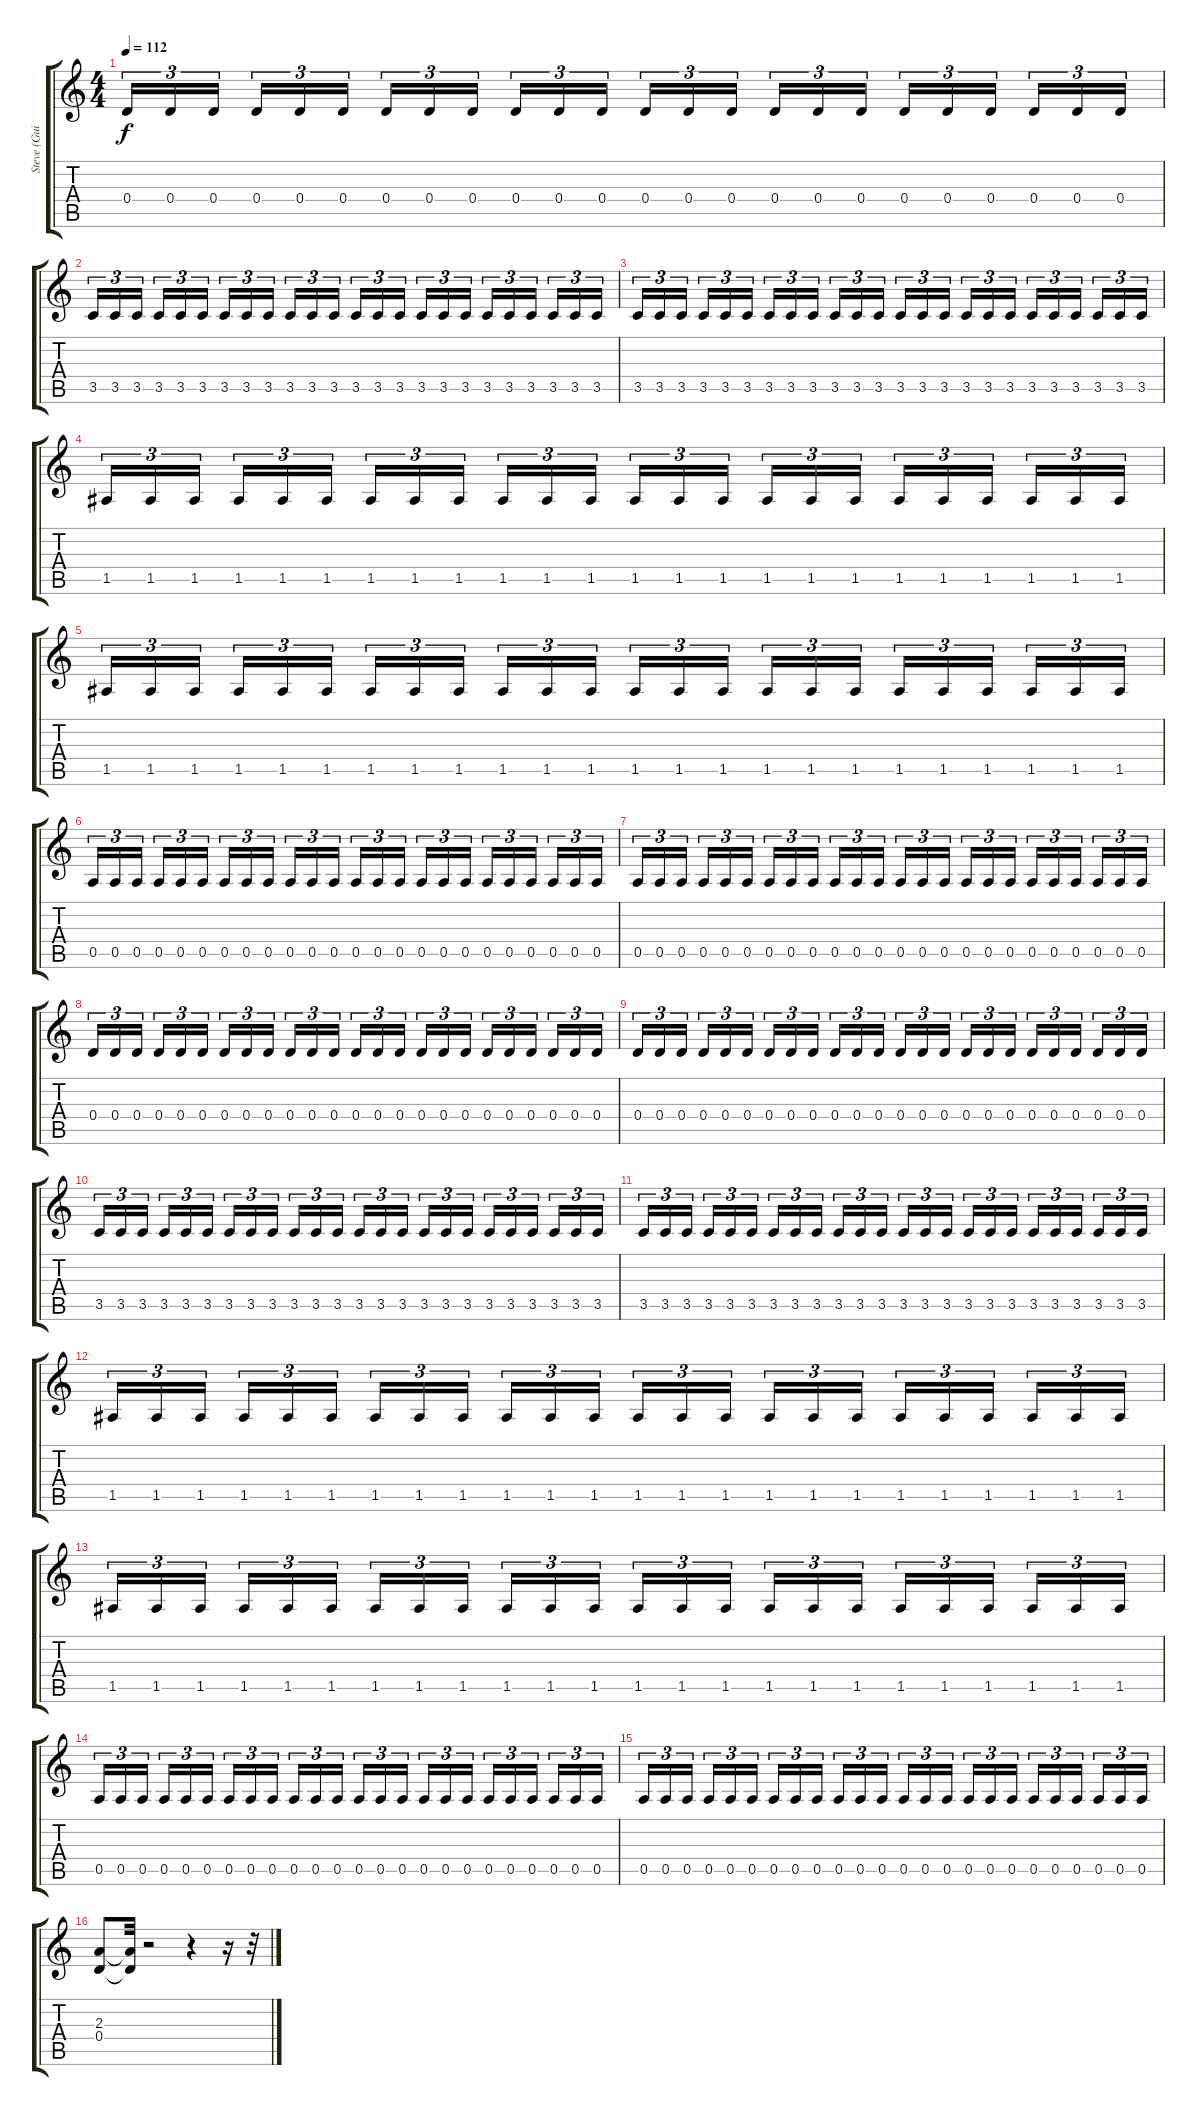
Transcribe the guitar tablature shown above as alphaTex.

\track ("Steve (Guitar)" "Steve (Gui") {instrument distortionguitar}
\staff {score tabs}
\tuning (E4 B3 G3 D3 A2 E2) {hide}
\ts (4 4)
\tempo 112
\clef g2
\ks c
0.4.16{tu (3 2) dy f} 0.4.16{tu (3 2)} 0.4.16{tu (3 2)} 0.4.16{tu (3 2)} 0.4.16{tu (3 2)} 0.4.16{tu (3 2)} 0.4.16{tu (3 2)} 0.4.16{tu (3 2)} 0.4.16{tu (3 2)} 0.4.16{tu (3 2)} 0.4.16{tu (3 2)} 0.4.16{tu (3 2)} 0.4.16{tu (3 2)} 0.4.16{tu (3 2)} 0.4.16{tu (3 2)} 0.4.16{tu (3 2)} 0.4.16{tu (3 2)} 0.4.16{tu (3 2)} 0.4.16{tu (3 2)} 0.4.16{tu (3 2)} 0.4.16{tu (3 2)} 0.4.16{tu (3 2)} 0.4.16{tu (3 2)} 0.4.16{tu (3 2)} |
3.5.16{tu (3 2)} 3.5.16{tu (3 2)} 3.5.16{tu (3 2)} 3.5.16{tu (3 2)} 3.5.16{tu (3 2)} 3.5.16{tu (3 2)} 3.5.16{tu (3 2)} 3.5.16{tu (3 2)} 3.5.16{tu (3 2)} 3.5.16{tu (3 2)} 3.5.16{tu (3 2)} 3.5.16{tu (3 2)} 3.5.16{tu (3 2)} 3.5.16{tu (3 2)} 3.5.16{tu (3 2)} 3.5.16{tu (3 2)} 3.5.16{tu (3 2)} 3.5.16{tu (3 2)} 3.5.16{tu (3 2)} 3.5.16{tu (3 2)} 3.5.16{tu (3 2)} 3.5.16{tu (3 2)} 3.5.16{tu (3 2)} 3.5.16{tu (3 2)} |
3.5.16{tu (3 2)} 3.5.16{tu (3 2)} 3.5.16{tu (3 2)} 3.5.16{tu (3 2)} 3.5.16{tu (3 2)} 3.5.16{tu (3 2)} 3.5.16{tu (3 2)} 3.5.16{tu (3 2)} 3.5.16{tu (3 2)} 3.5.16{tu (3 2)} 3.5.16{tu (3 2)} 3.5.16{tu (3 2)} 3.5.16{tu (3 2)} 3.5.16{tu (3 2)} 3.5.16{tu (3 2)} 3.5.16{tu (3 2)} 3.5.16{tu (3 2)} 3.5.16{tu (3 2)} 3.5.16{tu (3 2)} 3.5.16{tu (3 2)} 3.5.16{tu (3 2)} 3.5.16{tu (3 2)} 3.5.16{tu (3 2)} 3.5.16{tu (3 2)} |
1.5.16{tu (3 2)} 1.5.16{tu (3 2)} 1.5.16{tu (3 2)} 1.5.16{tu (3 2)} 1.5.16{tu (3 2)} 1.5.16{tu (3 2)} 1.5.16{tu (3 2)} 1.5.16{tu (3 2)} 1.5.16{tu (3 2)} 1.5.16{tu (3 2)} 1.5.16{tu (3 2)} 1.5.16{tu (3 2)} 1.5.16{tu (3 2)} 1.5.16{tu (3 2)} 1.5.16{tu (3 2)} 1.5.16{tu (3 2)} 1.5.16{tu (3 2)} 1.5.16{tu (3 2)} 1.5.16{tu (3 2)} 1.5.16{tu (3 2)} 1.5.16{tu (3 2)} 1.5.16{tu (3 2)} 1.5.16{tu (3 2)} 1.5.16{tu (3 2)} |
1.5.16{tu (3 2)} 1.5.16{tu (3 2)} 1.5.16{tu (3 2)} 1.5.16{tu (3 2)} 1.5.16{tu (3 2)} 1.5.16{tu (3 2)} 1.5.16{tu (3 2)} 1.5.16{tu (3 2)} 1.5.16{tu (3 2)} 1.5.16{tu (3 2)} 1.5.16{tu (3 2)} 1.5.16{tu (3 2)} 1.5.16{tu (3 2)} 1.5.16{tu (3 2)} 1.5.16{tu (3 2)} 1.5.16{tu (3 2)} 1.5.16{tu (3 2)} 1.5.16{tu (3 2)} 1.5.16{tu (3 2)} 1.5.16{tu (3 2)} 1.5.16{tu (3 2)} 1.5.16{tu (3 2)} 1.5.16{tu (3 2)} 1.5.16{tu (3 2)} |
0.5.16{tu (3 2)} 0.5.16{tu (3 2)} 0.5.16{tu (3 2)} 0.5.16{tu (3 2)} 0.5.16{tu (3 2)} 0.5.16{tu (3 2)} 0.5.16{tu (3 2)} 0.5.16{tu (3 2)} 0.5.16{tu (3 2)} 0.5.16{tu (3 2)} 0.5.16{tu (3 2)} 0.5.16{tu (3 2)} 0.5.16{tu (3 2)} 0.5.16{tu (3 2)} 0.5.16{tu (3 2)} 0.5.16{tu (3 2)} 0.5.16{tu (3 2)} 0.5.16{tu (3 2)} 0.5.16{tu (3 2)} 0.5.16{tu (3 2)} 0.5.16{tu (3 2)} 0.5.16{tu (3 2)} 0.5.16{tu (3 2)} 0.5.16{tu (3 2)} |
0.5.16{tu (3 2)} 0.5.16{tu (3 2)} 0.5.16{tu (3 2)} 0.5.16{tu (3 2)} 0.5.16{tu (3 2)} 0.5.16{tu (3 2)} 0.5.16{tu (3 2)} 0.5.16{tu (3 2)} 0.5.16{tu (3 2)} 0.5.16{tu (3 2)} 0.5.16{tu (3 2)} 0.5.16{tu (3 2)} 0.5.16{tu (3 2)} 0.5.16{tu (3 2)} 0.5.16{tu (3 2)} 0.5.16{tu (3 2)} 0.5.16{tu (3 2)} 0.5.16{tu (3 2)} 0.5.16{tu (3 2)} 0.5.16{tu (3 2)} 0.5.16{tu (3 2)} 0.5.16{tu (3 2)} 0.5.16{tu (3 2)} 0.5.16{tu (3 2)} |
0.4.16{tu (3 2)} 0.4.16{tu (3 2)} 0.4.16{tu (3 2)} 0.4.16{tu (3 2)} 0.4.16{tu (3 2)} 0.4.16{tu (3 2)} 0.4.16{tu (3 2)} 0.4.16{tu (3 2)} 0.4.16{tu (3 2)} 0.4.16{tu (3 2)} 0.4.16{tu (3 2)} 0.4.16{tu (3 2)} 0.4.16{tu (3 2)} 0.4.16{tu (3 2)} 0.4.16{tu (3 2)} 0.4.16{tu (3 2)} 0.4.16{tu (3 2)} 0.4.16{tu (3 2)} 0.4.16{tu (3 2)} 0.4.16{tu (3 2)} 0.4.16{tu (3 2)} 0.4.16{tu (3 2)} 0.4.16{tu (3 2)} 0.4.16{tu (3 2)} |
0.4.16{tu (3 2)} 0.4.16{tu (3 2)} 0.4.16{tu (3 2)} 0.4.16{tu (3 2)} 0.4.16{tu (3 2)} 0.4.16{tu (3 2)} 0.4.16{tu (3 2)} 0.4.16{tu (3 2)} 0.4.16{tu (3 2)} 0.4.16{tu (3 2)} 0.4.16{tu (3 2)} 0.4.16{tu (3 2)} 0.4.16{tu (3 2)} 0.4.16{tu (3 2)} 0.4.16{tu (3 2)} 0.4.16{tu (3 2)} 0.4.16{tu (3 2)} 0.4.16{tu (3 2)} 0.4.16{tu (3 2)} 0.4.16{tu (3 2)} 0.4.16{tu (3 2)} 0.4.16{tu (3 2)} 0.4.16{tu (3 2)} 0.4.16{tu (3 2)} |
3.5.16{tu (3 2)} 3.5.16{tu (3 2)} 3.5.16{tu (3 2)} 3.5.16{tu (3 2)} 3.5.16{tu (3 2)} 3.5.16{tu (3 2)} 3.5.16{tu (3 2)} 3.5.16{tu (3 2)} 3.5.16{tu (3 2)} 3.5.16{tu (3 2)} 3.5.16{tu (3 2)} 3.5.16{tu (3 2)} 3.5.16{tu (3 2)} 3.5.16{tu (3 2)} 3.5.16{tu (3 2)} 3.5.16{tu (3 2)} 3.5.16{tu (3 2)} 3.5.16{tu (3 2)} 3.5.16{tu (3 2)} 3.5.16{tu (3 2)} 3.5.16{tu (3 2)} 3.5.16{tu (3 2)} 3.5.16{tu (3 2)} 3.5.16{tu (3 2)} |
3.5.16{tu (3 2)} 3.5.16{tu (3 2)} 3.5.16{tu (3 2)} 3.5.16{tu (3 2)} 3.5.16{tu (3 2)} 3.5.16{tu (3 2)} 3.5.16{tu (3 2)} 3.5.16{tu (3 2)} 3.5.16{tu (3 2)} 3.5.16{tu (3 2)} 3.5.16{tu (3 2)} 3.5.16{tu (3 2)} 3.5.16{tu (3 2)} 3.5.16{tu (3 2)} 3.5.16{tu (3 2)} 3.5.16{tu (3 2)} 3.5.16{tu (3 2)} 3.5.16{tu (3 2)} 3.5.16{tu (3 2)} 3.5.16{tu (3 2)} 3.5.16{tu (3 2)} 3.5.16{tu (3 2)} 3.5.16{tu (3 2)} 3.5.16{tu (3 2)} |
1.5.16{tu (3 2)} 1.5.16{tu (3 2)} 1.5.16{tu (3 2)} 1.5.16{tu (3 2)} 1.5.16{tu (3 2)} 1.5.16{tu (3 2)} 1.5.16{tu (3 2)} 1.5.16{tu (3 2)} 1.5.16{tu (3 2)} 1.5.16{tu (3 2)} 1.5.16{tu (3 2)} 1.5.16{tu (3 2)} 1.5.16{tu (3 2)} 1.5.16{tu (3 2)} 1.5.16{tu (3 2)} 1.5.16{tu (3 2)} 1.5.16{tu (3 2)} 1.5.16{tu (3 2)} 1.5.16{tu (3 2)} 1.5.16{tu (3 2)} 1.5.16{tu (3 2)} 1.5.16{tu (3 2)} 1.5.16{tu (3 2)} 1.5.16{tu (3 2)} |
1.5.16{tu (3 2)} 1.5.16{tu (3 2)} 1.5.16{tu (3 2)} 1.5.16{tu (3 2)} 1.5.16{tu (3 2)} 1.5.16{tu (3 2)} 1.5.16{tu (3 2)} 1.5.16{tu (3 2)} 1.5.16{tu (3 2)} 1.5.16{tu (3 2)} 1.5.16{tu (3 2)} 1.5.16{tu (3 2)} 1.5.16{tu (3 2)} 1.5.16{tu (3 2)} 1.5.16{tu (3 2)} 1.5.16{tu (3 2)} 1.5.16{tu (3 2)} 1.5.16{tu (3 2)} 1.5.16{tu (3 2)} 1.5.16{tu (3 2)} 1.5.16{tu (3 2)} 1.5.16{tu (3 2)} 1.5.16{tu (3 2)} 1.5.16{tu (3 2)} |
0.5.16{tu (3 2)} 0.5.16{tu (3 2)} 0.5.16{tu (3 2)} 0.5.16{tu (3 2)} 0.5.16{tu (3 2)} 0.5.16{tu (3 2)} 0.5.16{tu (3 2)} 0.5.16{tu (3 2)} 0.5.16{tu (3 2)} 0.5.16{tu (3 2)} 0.5.16{tu (3 2)} 0.5.16{tu (3 2)} 0.5.16{tu (3 2)} 0.5.16{tu (3 2)} 0.5.16{tu (3 2)} 0.5.16{tu (3 2)} 0.5.16{tu (3 2)} 0.5.16{tu (3 2)} 0.5.16{tu (3 2)} 0.5.16{tu (3 2)} 0.5.16{tu (3 2)} 0.5.16{tu (3 2)} 0.5.16{tu (3 2)} 0.5.16{tu (3 2)} |
0.5.16{tu (3 2)} 0.5.16{tu (3 2)} 0.5.16{tu (3 2)} 0.5.16{tu (3 2)} 0.5.16{tu (3 2)} 0.5.16{tu (3 2)} 0.5.16{tu (3 2)} 0.5.16{tu (3 2)} 0.5.16{tu (3 2)} 0.5.16{tu (3 2)} 0.5.16{tu (3 2)} 0.5.16{tu (3 2)} 0.5.16{tu (3 2)} 0.5.16{tu (3 2)} 0.5.16{tu (3 2)} 0.5.16{tu (3 2)} 0.5.16{tu (3 2)} 0.5.16{tu (3 2)} 0.5.16{tu (3 2)} 0.5.16{tu (3 2)} 0.5.16{tu (3 2)} 0.5.16{tu (3 2)} 0.5.16{tu (3 2)} 0.5.16{tu (3 2)} |
(2.3 0.4).8 (2.3{t} 0.4{t}).32 r.2 r.4 r.16 r.32
